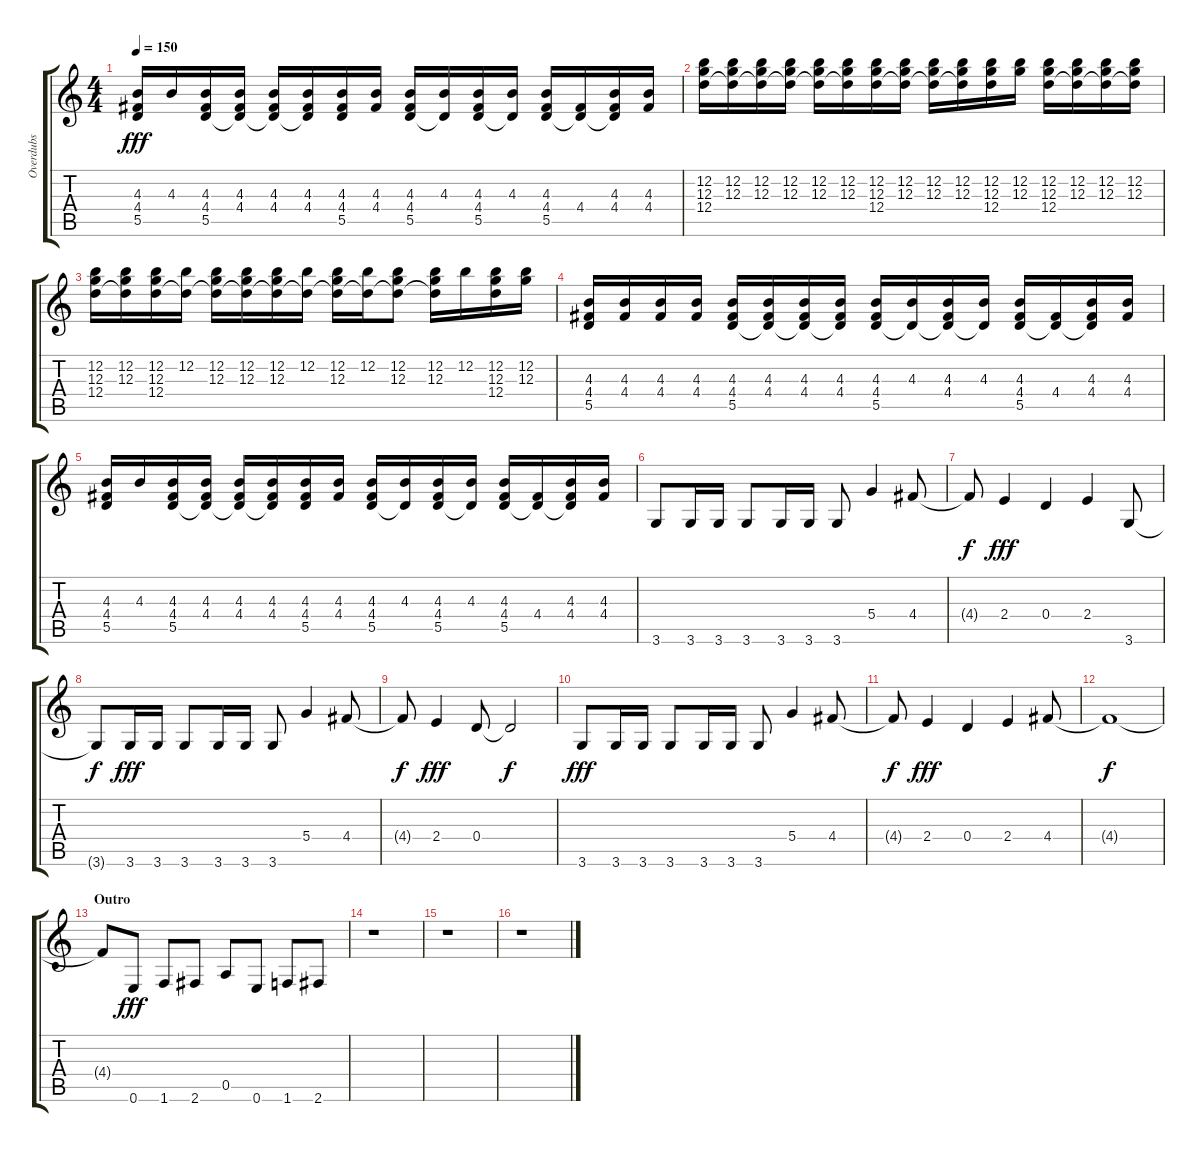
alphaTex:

\track ("Overdubs" "Overdubs") {instrument overdrivenguitar}
\staff {score tabs}
\tuning (E4 B3 G3 D3 A2 E2) {hide}
\ts (4 4)
\tempo 150
\clef g2
\ks c
(4.3 4.4 5.5).16{dy fff} 4.3.16 (4.3 4.4 5.5).16 (4.3 4.4 5.5{t}).16 (4.3 4.4 5.5{t}).16 (4.3 4.4 5.5{t}).16 (4.3 4.4 5.5).16 (4.3 4.4).16 (4.3 4.4 5.5).16 (4.3 5.5{t}).16 (4.3 4.4 5.5).16 (4.3 5.5{t}).16 (4.3 4.4 5.5).16 (4.4 5.5{t}).16 (4.3 4.4 5.5{t}).16 (4.3 4.4).16 |
(12.2 12.3 12.4).16 (12.2 12.3 12.4{t}).16 (12.2 12.3 12.4{t}).16 (12.2 12.3 12.4{t}).16 (12.2 12.3 12.4{t}).16 (12.2 12.3 12.4{t}).16 (12.2 12.3 12.4).16 (12.2 12.3 12.4{t}).16 (12.2 12.3 12.4{t}).16 (12.2 12.3 12.4{t}).16 (12.2 12.3 12.4).16 (12.2 12.3).16 (12.2 12.3 12.4).16 (12.2 12.3 12.4{t}).16 (12.2 12.3 12.4{t}).16 (12.2 12.3 12.4{t}).16 |
(12.2 12.3 12.4).16 (12.2 12.3 12.4{t}).16 (12.2 12.3 12.4).16 (12.2 12.4{t}).16 (12.2 12.3 12.4{t}).16 (12.2 12.3 12.4{t}).16 (12.2 12.3 12.4{t}).16 (12.2 12.4{t}).16 (12.2 12.3 12.4{t}).16 (12.2 12.4{t}).16 (12.2 12.3 12.4{t}).8 (12.2 12.3 12.4{t}).16 12.2.16 (12.2 12.3 12.4).16 (12.2 12.3).16 |
(4.3 4.4 5.5).16 (4.3 4.4).16 (4.3 4.4).16 (4.3 4.4).16 (4.3 4.4 5.5).16 (4.3 4.4 5.5{t}).16 (4.3 4.4 5.5{t}).16 (4.3 4.4 5.5{t}).16 (4.3 4.4 5.5).16 (4.3 5.5{t}).16 (4.3 4.4 5.5{t}).16 (4.3 5.5{t}).16 (4.3 4.4 5.5).16 (4.4 5.5{t}).16 (4.3 4.4 5.5{t}).16 (4.3 4.4).16 |
(4.3 4.4 5.5).16 4.3.16 (4.3 4.4 5.5).16 (4.3 4.4 5.5{t}).16 (4.3 4.4 5.5{t}).16 (4.3 4.4 5.5{t}).16 (4.3 4.4 5.5).16 (4.3 4.4).16 (4.3 4.4 5.5).16 (4.3 5.5{t}).16 (4.3 4.4 5.5).16 (4.3 5.5{t}).16 (4.3 4.4 5.5).16 (4.4 5.5{t}).16 (4.3 4.4 5.5{t}).16 (4.3 4.4).16 |
3.6.8 3.6.16 3.6.16 3.6.8 3.6.16 3.6.16 3.6.8 5.4.4 4.4.8 |
4.4{t}.8{dy f} 2.4.4{dy fff} 0.4.4 2.4.4 3.6.8 |
3.6{t}.8{dy f} 3.6.16{dy fff} 3.6.16 3.6.8 3.6.16 3.6.16 3.6.8 5.4.4 4.4.8 |
4.4{t}.8{dy f} 2.4.4{dy fff} 0.4.8 0.4{t}.2{dy f} |
3.6.8{dy fff} 3.6.16 3.6.16 3.6.8 3.6.16 3.6.16 3.6.8 5.4.4 4.4.8 |
4.4{t}.8{dy f} 2.4.4{dy fff} 0.4.4 2.4.4 4.4.8 |
4.4{t}.1{dy f} |
\section ("" "Outro")
4.4{t}.8 0.6.8{dy fff} 1.6.8 2.6.8 0.5.8 0.6.8 1.6.8 2.6.8 |
r.1 |
r.1 |
r.1
